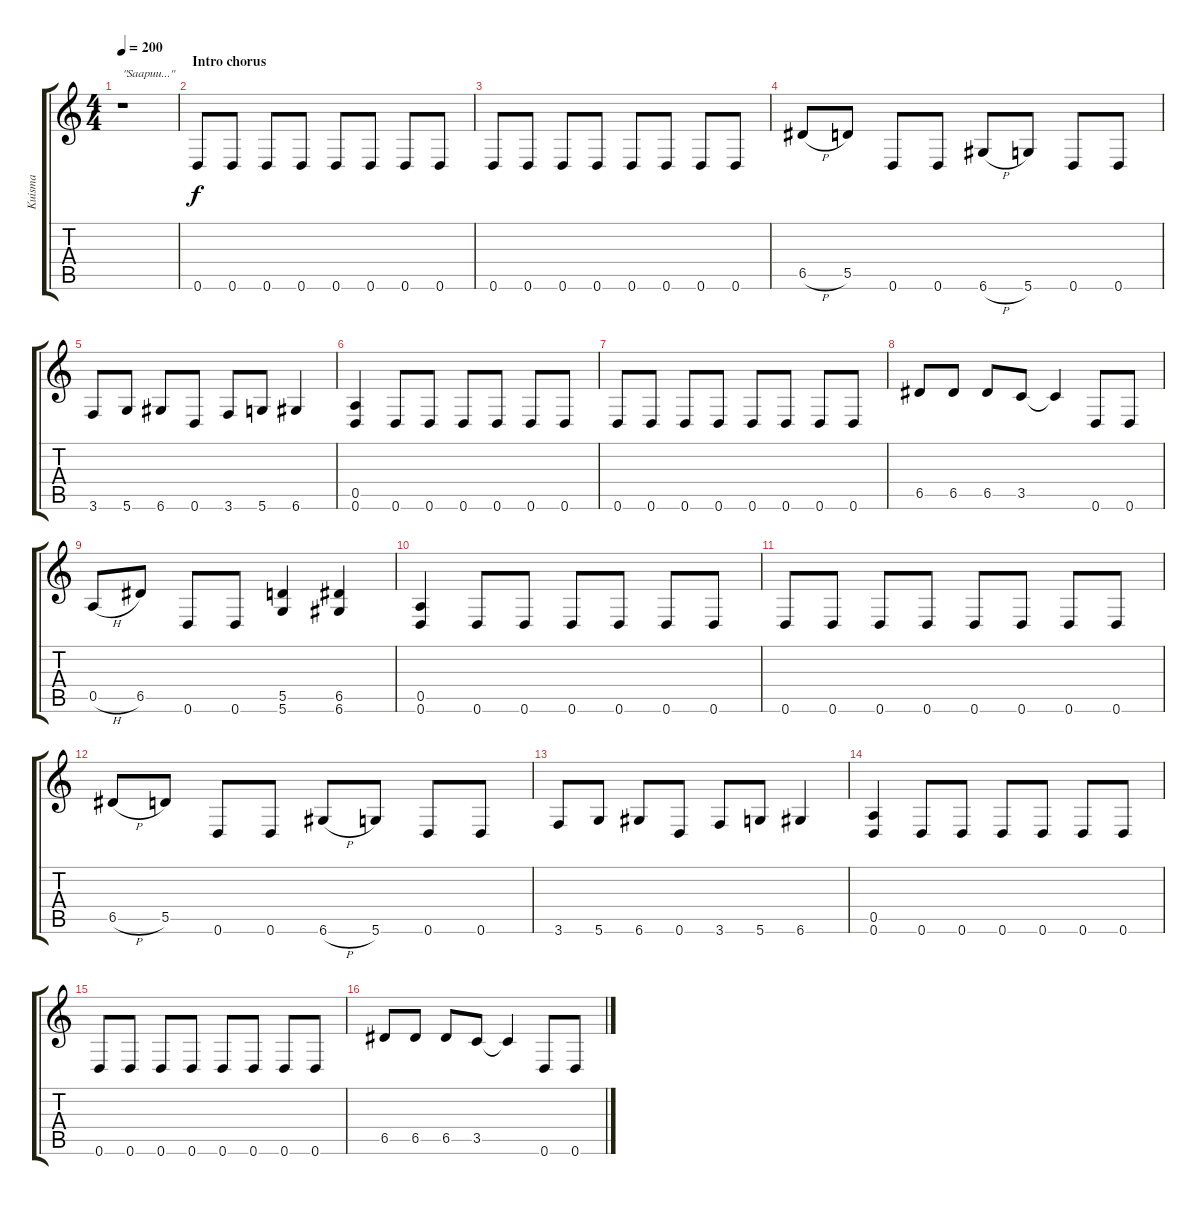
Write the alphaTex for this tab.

\track ("Kuisma" "Kuisma") {instrument distortionguitar}
\staff {score tabs}
\tuning (E4 B3 G3 D3 A2 D2) {hide}
\ts (4 4)
\tempo 200
\clef g2
\ks c
r.1{txt "\"Saapuu...\"" dy f instrument distortionguitar} |
\section ("" "Intro chorus")
0.6.8 0.6.8 0.6.8 0.6.8 0.6.8 0.6.8 0.6.8 0.6.8 |
0.6.8 0.6.8 0.6.8 0.6.8 0.6.8 0.6.8 0.6.8 0.6.8 |
6.5{h}.8 5.5.8 0.6.8 0.6.8 6.6{h}.8 5.6.8 0.6.8 0.6.8 |
3.6.8 5.6.8 6.6.8 0.6.8 3.6.8 5.6.8 6.6.4 |
(0.5 0.6).4 0.6.8 0.6.8 0.6.8 0.6.8 0.6.8 0.6.8 |
0.6.8 0.6.8 0.6.8 0.6.8 0.6.8 0.6.8 0.6.8 0.6.8 |
6.5.8 6.5.8 6.5.8 3.5.8 3.5{t}.4 0.6.8 0.6.8 |
0.5{h}.8 6.5.8 0.6.8 0.6.8 (5.5 5.6).4 (6.5 6.6).4 |
(0.5 0.6).4 0.6.8 0.6.8 0.6.8 0.6.8 0.6.8 0.6.8 |
0.6.8 0.6.8 0.6.8 0.6.8 0.6.8 0.6.8 0.6.8 0.6.8 |
6.5{h}.8 5.5.8 0.6.8 0.6.8 6.6{h}.8 5.6.8 0.6.8 0.6.8 |
3.6.8 5.6.8 6.6.8 0.6.8 3.6.8 5.6.8 6.6.4 |
(0.5 0.6).4 0.6.8 0.6.8 0.6.8 0.6.8 0.6.8 0.6.8 |
0.6.8 0.6.8 0.6.8 0.6.8 0.6.8 0.6.8 0.6.8 0.6.8 |
6.5.8 6.5.8 6.5.8 3.5.8 3.5{t}.4 0.6.8 0.6.8
